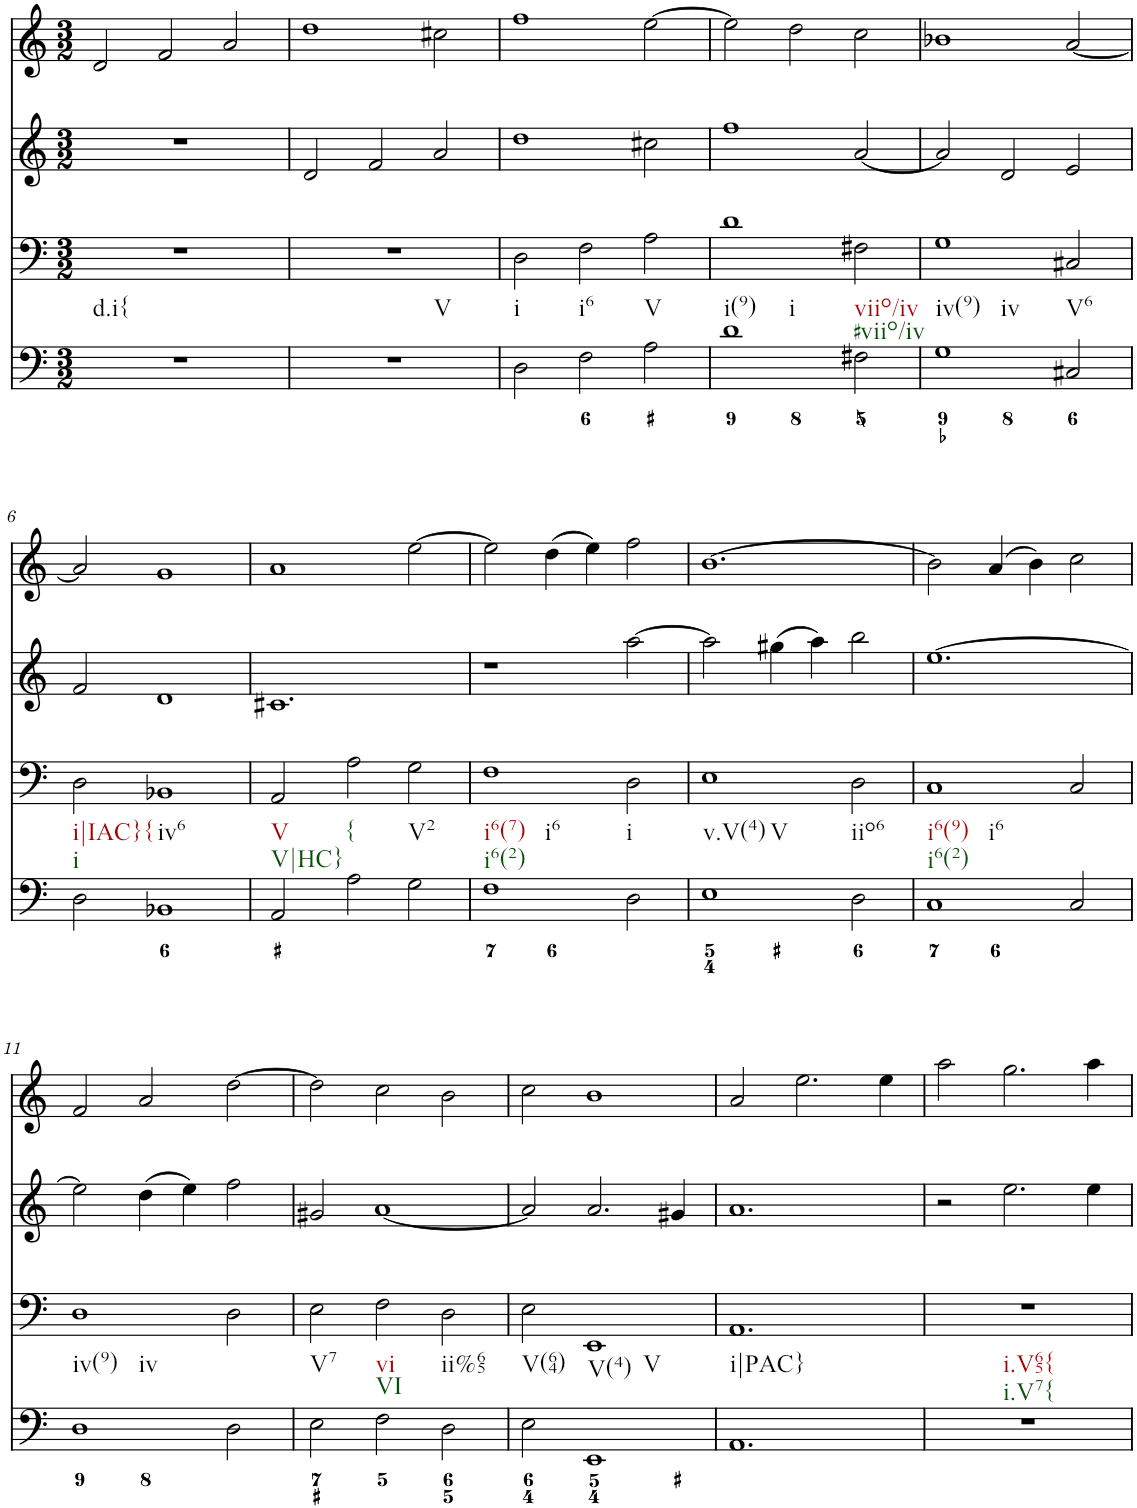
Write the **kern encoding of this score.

**kern	**kern	**kern	**kern
*part4	*part3	*part2	*part1
*staff4	*staff3	*staff2	*staff1
*I"Piano	*I"Piano	*I"Piano	*I"Piano
*I'Pno	*I'Pno	*I'Pno	*I'Pno
*clefF4	*clefF4	*clefG2	*clefG2
*k[]	*k[]	*k[]	*k[]
*M3/2	*M3/2	*M3/2	*M3/2
=1	=1	=1	=1
!	!LO:TX:b:t=d.i{	!	!
1.r	1.r	1.r	2d/
.	.	.	2f/
.	.	.	2a/
=2	=2	=2	=2
!	!LO:TX:b:t=V	!	!
1.r	1.r	2d/	1dd
.	.	2f/	.
.	.	2a/	2cc#X\
=3	=3	=3	=3
!	!LO:TX:b:t=i	!	!
2D\	2D\	1dd	1ff
!	!LO:TX:b:t=i6	!	!
2F\	2F\	.	.
!	!LO:TX:b:t=V	!	!
2A\	2A\	2cc#X\	[2ee\
=4	=4	=4	=4
!	!LO:TX:b:t=i(9)	!	!
!	!LO:TX:b:t=i	!	!
1d	1d	1ff	2ee\]
.	.	.	2dd\
!	!LO:TX:b:t=viio/iv	!	!
!	!LO:TX:b:t=#viio/iv	!	!
2F#X\	2F#X\	[2a/	2cc\
=5	=5	=5	=5
!	!LO:TX:b:t=iv(9)	!	!
!	!LO:TX:b:t=iv	!	!
1G	1G	2a/]	1b-X
.	.	2d/	.
!	!LO:TX:b:t=V6	!	!
2C#X/	2C#X/	2e/	[2a/
!!LO:LB:g=z
=6	=6	=6	=6
!	!LO:TX:b:t=i|IAC}{	!	!
!	!LO:TX:b:t=i	!	!
2D\	2D\	2f/	2a/]
!	!LO:TX:b:t=iv6	!	!
1BB-X	1BB-X	1d	1g
=7	=7	=7	=7
!	!LO:TX:b:t=V	!	!
!	!LO:TX:b:t=V|HC}	!	!
2AA/	2AA/	1.c#X	1a
!	!LO:TX:b:t={	!	!
2A\	2A\	.	.
!	!LO:TX:b:t=V2	!	!
2G\	2G\	.	[2ee\
=8	=8	=8	=8
!	!LO:TX:b:t=i6(7)	!	!
!	!LO:TX:b:t=i6(2)	!	!
!	!LO:TX:b:t=i6	!	!
1F	1F	1r	2ee\]
.	.	.	(4dd\
.	.	.	4ee\)
!	!LO:TX:b:t=i	!	!
2D\	2D\	[2aa\	2ff\
=9	=9	=9	=9
!	!LO:TX:b:t=v.V(4)	!	!
!	!LO:TX:b:t=V	!	!
1E	1E	2aa\]	[1.b
.	.	(4gg#X\	.
.	.	4aa\)	.
!	!LO:TX:b:t=iio6	!	!
2D\	2D\	2bb\	.
=10	=10	=10	=10
!	!LO:TX:b:t=i6(9)	!	!
!	!LO:TX:b:t=i6(2)	!	!
!	!LO:TX:b:t=i6	!	!
1C	1C	[1.ee	2b\]
.	.	.	(4a/
.	.	.	4b\)
2C/	2C/	.	2cc\
!!LO:LB:g=z
=11	=11	=11	=11
!	!LO:TX:b:t=iv(9)	!	!
!	!LO:TX:b:t=iv	!	!
1D	1D	2ee\]	2f/
.	.	(4dd\	2a/
.	.	4ee\)	.
2D\	2D\	2ff\	[2dd\
=12	=12	=12	=12
!	!LO:TX:b:t=V7	!	!
2E\	2E\	2g#X/	2dd\]
!	!LO:TX:b:t=vi	!	!
!	!LO:TX:b:t=VI	!	!
2F\	2F\	[1a	2cc\
!	!LO:TX:b:t=ii%65	!	!
2D\	2D\	.	2b\
=13	=13	=13	=13
!	!LO:TX:b:t=V(64)	!	!
2E\	2E\	2a/]	2cc\
!	!LO:TX:b:t=V(4)	!	!
!	!LO:TX:b:t=V	!	!
1EE	1EE	2.a/	1b
.	.	4g#X/	.
=14	=14	=14	=14
!	!LO:TX:b:t=i|PAC}	!	!
1.AA	1.AA	1.a	2a/
.	.	.	2.ee\
.	.	.	4ee\
=15	=15	=15	=15
!	!LO:TX:b:t=i.V65{	!	!
!	!LO:TX:b:t=i.V7{	!	!
1.r	1.r	2r	2aa\
.	.	2.ee\	2.gg\
.	.	4ee\	4aa\
=	=	=	=
*-	*-	*-	*-
